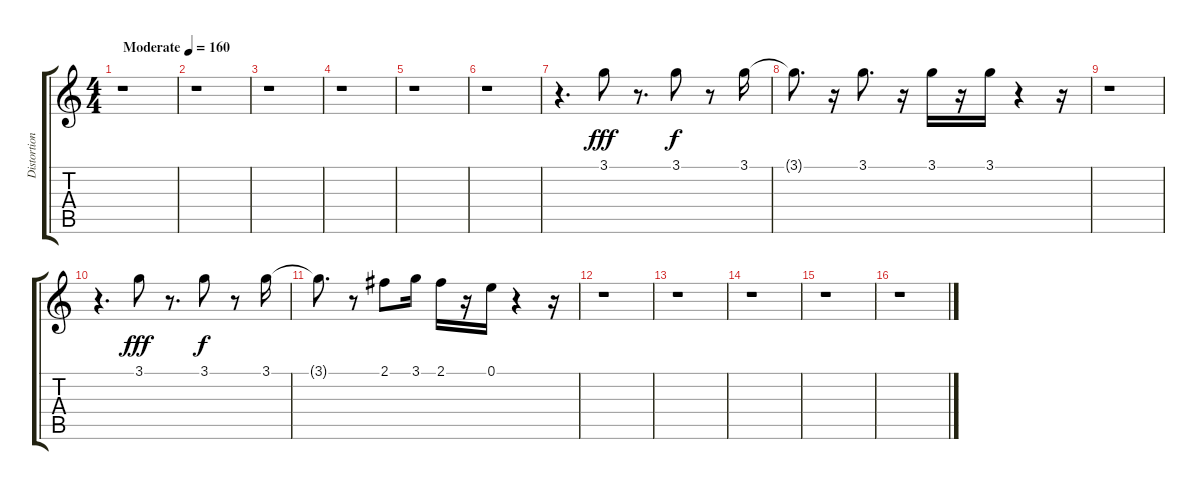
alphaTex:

\track ("Distortion Guitar" "Distortion") {instrument distortionguitar}
\staff {score tabs}
\tuning (E4 B3 G3 D3 A2 E2) {hide}
\ts (4 4)
\tempo (160 "Moderate")
\clef g2
\ks c
r.1{dy fff instrument distortionguitar} |
r.1 |
r.1 |
r.1 |
r.1 |
r.1 |
r.4{d} 3.1.8 r.8{d} 3.1.8{dy f} r.8 3.1.16 |
3.1{t}.8{d} r.16 3.1.8{d} r.16 3.1.16 r.16 3.1.16 r.4 r.16 |
r.1 |
r.4{d} 3.1.8{dy fff} r.8{d} 3.1.8{dy f} r.8 3.1.16 |
3.1{t}.8{d} r.8 2.1.8 3.1.16 2.1.16 r.16 0.1.16 r.4 r.16 |
r.1 |
r.1 |
r.1 |
r.1 |
r.1
